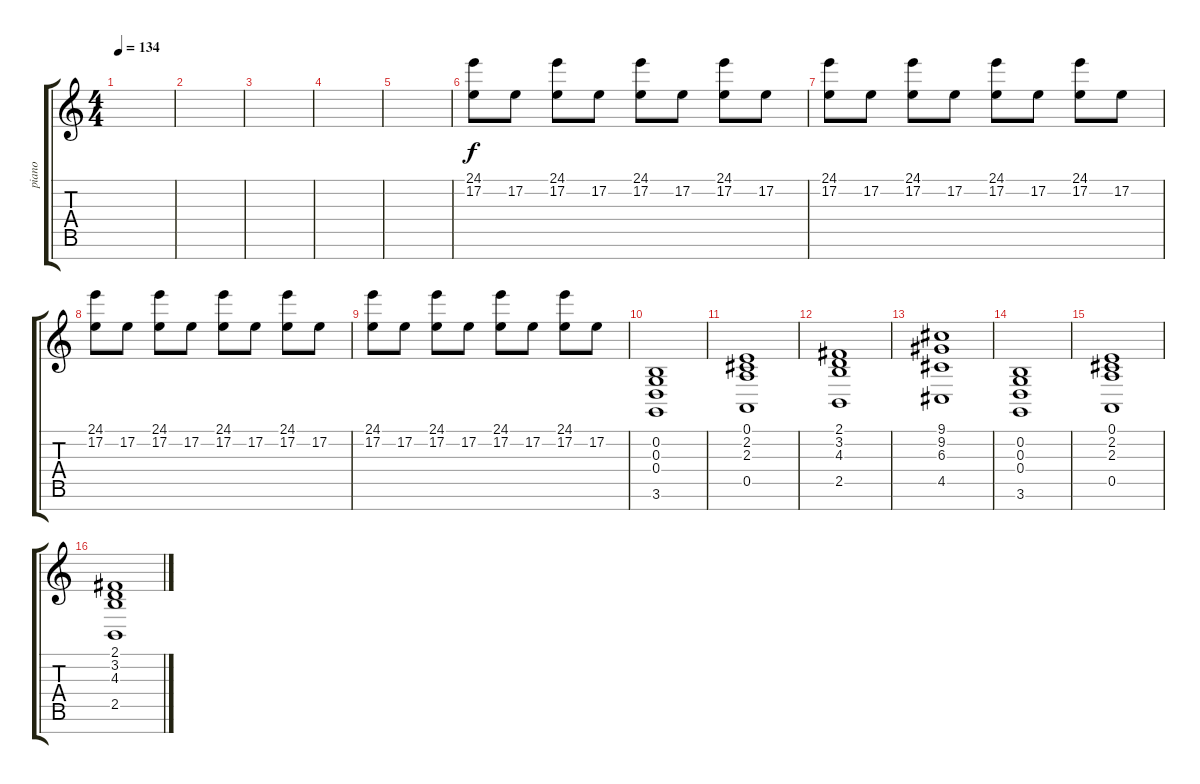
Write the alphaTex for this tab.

\track ("piano" "piano") {instrument electricgrandpiano}
\staff {score tabs}
\tuning (E4 B3 G3 D3 A2 E2 B1) {hide}
\ts (4 4)
\tempo 134
\clef g2
\ks c
|
|
|
|
|
(24.1 17.2).8 17.2.8 (24.1 17.2).8 17.2.8 (24.1 17.2).8 17.2.8 (24.1 17.2).8 17.2.8 |
(24.1 17.2).8 17.2.8 (24.1 17.2).8 17.2.8 (24.1 17.2).8 17.2.8 (24.1 17.2).8 17.2.8 |
(24.1 17.2).8 17.2.8 (24.1 17.2).8 17.2.8 (24.1 17.2).8 17.2.8 (24.1 17.2).8 17.2.8 |
(24.1 17.2).8 17.2.8 (24.1 17.2).8 17.2.8 (24.1 17.2).8 17.2.8 (24.1 17.2).8 17.2.8 |
(0.2 0.3 0.4 3.6).1 |
(0.1 2.2 2.3 0.5).1 |
(2.1 3.2 4.3 2.5).1 |
(9.1 9.2 6.3 4.5).1 |
(0.2 0.3 0.4 3.6).1 |
(0.1 2.2 2.3 0.5).1 |
(2.1 3.2 4.3 2.5).1
